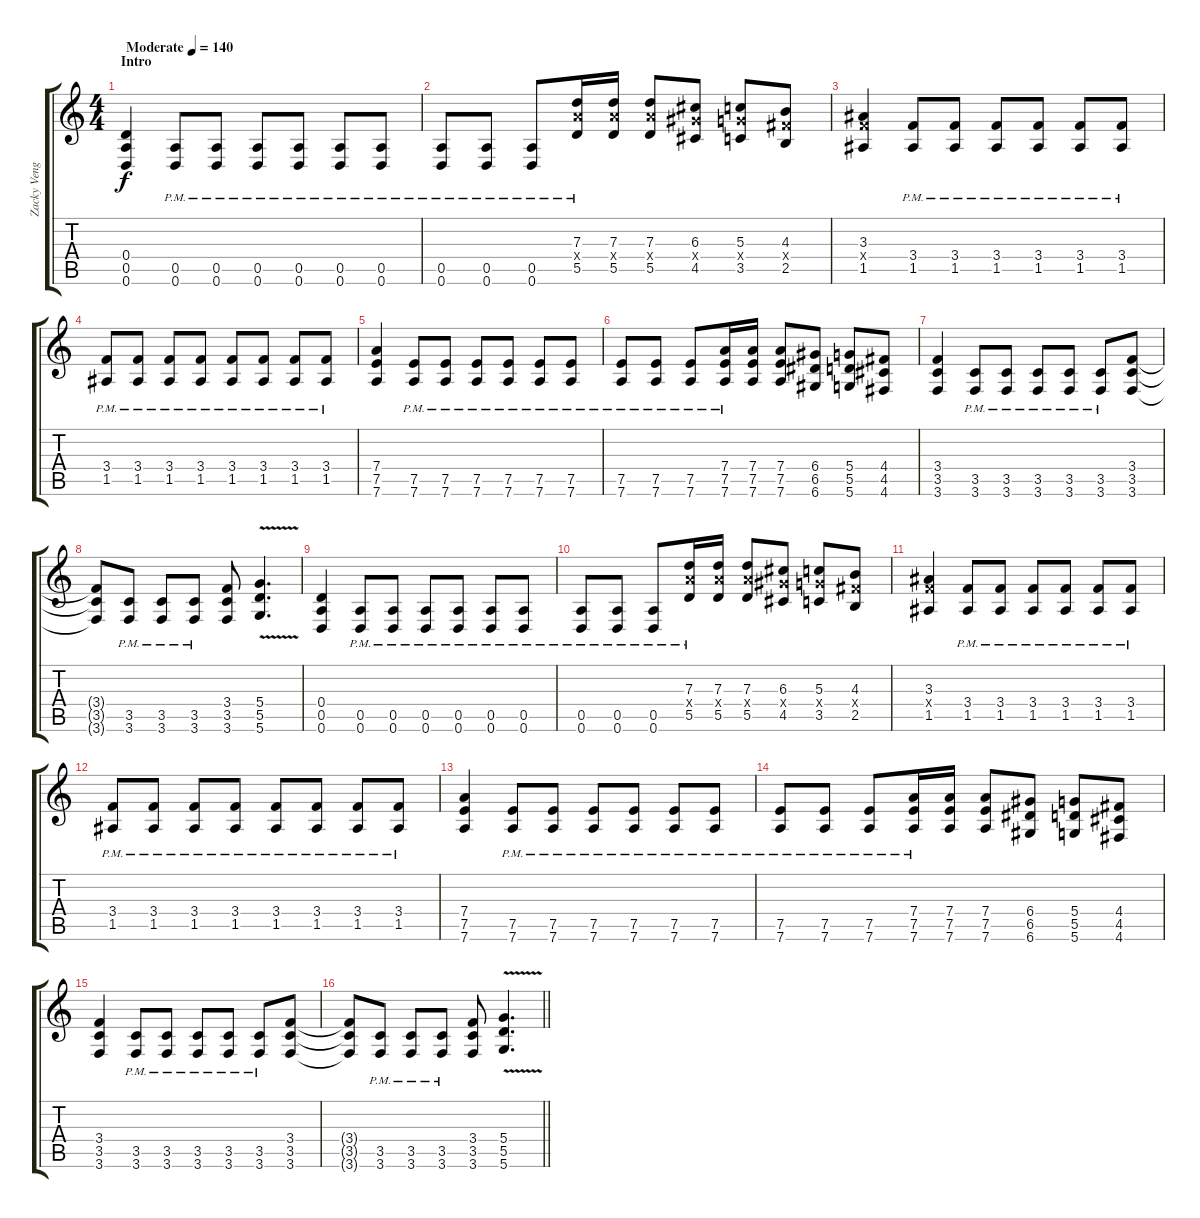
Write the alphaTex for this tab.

\track ("Zacky Vengeance" "Zacky Veng") {instrument distortionguitar}
\staff {score tabs}
\tuning (E4 B3 G3 D3 A2 D2) {hide}
\ts (4 4)
\section ("" "Intro")
\tempo (140 "Moderate")
\clef g2
\ks c
(0.4 0.5 0.6).4{dy f instrument distortionguitar} (0.5{pm} 0.6{pm}).8 (0.5{pm} 0.6{pm}).8 (0.5{pm} 0.6{pm}).8 (0.5{pm} 0.6{pm}).8 (0.5{pm} 0.6{pm}).8 (0.5{pm} 0.6{pm}).8 |
(0.5{pm} 0.6{pm}).8 (0.5{pm} 0.6{pm}).8 (0.5{pm} 0.6{pm}).8 (7.3{pm} 7.4{pm x} 5.5{pm}).16 (7.3 7.4{x} 5.5).16 (7.3 7.4{x} 5.5).8 (6.3 6.4{x} 4.5).8 (5.3 5.4{x} 3.5).8 (4.3 4.4{x} 2.5).8 |
(3.3 3.4{x} 1.5).4 (3.4{pm} 1.5{pm}).8 (3.4{pm} 1.5{pm}).8 (3.4{pm} 1.5{pm}).8 (3.4{pm} 1.5{pm}).8 (3.4{pm} 1.5{pm}).8 (3.4{pm} 1.5{pm}).8 |
(3.4{pm} 1.5{pm}).8 (3.4{pm} 1.5{pm}).8 (3.4{pm} 1.5{pm}).8 (3.4{pm} 1.5{pm}).8 (3.4{pm} 1.5{pm}).8 (3.4{pm} 1.5{pm}).8 (3.4{pm} 1.5{pm}).8 (3.4{pm} 1.5{pm}).8 |
(7.4 7.5 7.6).4 (7.5{pm} 7.6{pm}).8 (7.5{pm} 7.6{pm}).8 (7.5{pm} 7.6{pm}).8 (7.5{pm} 7.6{pm}).8 (7.5{pm} 7.6{pm}).8 (7.5{pm} 7.6{pm}).8 |
(7.5{pm} 7.6{pm}).8 (7.5{pm} 7.6{pm}).8 (7.5{pm} 7.6{pm}).8 (7.4{pm} 7.5{pm} 7.6{pm}).16 (7.4 7.5 7.6).16 (7.4 7.5 7.6).8 (6.4 6.5 6.6).8 (5.4 5.5 5.6).8 (4.4 4.5 4.6).8 |
(3.4 3.5 3.6).4 (3.5{pm} 3.6{pm}).8 (3.5{pm} 3.6{pm}).8 (3.5{pm} 3.6{pm}).8 (3.5{pm} 3.6{pm}).8 (3.5{pm} 3.6{pm}).8 (3.4 3.5 3.6).8 |
(3.4{t} 3.5{t} 3.6{t}).8 (3.5{pm} 3.6{pm}).8 (3.5{pm} 3.6{pm}).8 (3.5{pm} 3.6{pm}).8 (3.4 3.5 3.6).8 (5.4{v} 5.5{v} 5.6{v}).4{d} |
(0.4 0.5 0.6).4 (0.5{pm} 0.6{pm}).8 (0.5{pm} 0.6{pm}).8 (0.5{pm} 0.6{pm}).8 (0.5{pm} 0.6{pm}).8 (0.5{pm} 0.6{pm}).8 (0.5{pm} 0.6{pm}).8 |
(0.5{pm} 0.6{pm}).8 (0.5{pm} 0.6{pm}).8 (0.5{pm} 0.6{pm}).8 (7.3{pm} 7.4{pm x} 5.5{pm}).16 (7.3 7.4{x} 5.5).16 (7.3 7.4{x} 5.5).8 (6.3 6.4{x} 4.5).8 (5.3 5.4{x} 3.5).8 (4.3 4.4{x} 2.5).8 |
(3.3 3.4{x} 1.5).4 (3.4{pm} 1.5{pm}).8 (3.4{pm} 1.5{pm}).8 (3.4{pm} 1.5{pm}).8 (3.4{pm} 1.5{pm}).8 (3.4{pm} 1.5{pm}).8 (3.4{pm} 1.5{pm}).8 |
(3.4{pm} 1.5{pm}).8 (3.4{pm} 1.5{pm}).8 (3.4{pm} 1.5{pm}).8 (3.4{pm} 1.5{pm}).8 (3.4{pm} 1.5{pm}).8 (3.4{pm} 1.5{pm}).8 (3.4{pm} 1.5{pm}).8 (3.4{pm} 1.5{pm}).8 |
(7.4 7.5 7.6).4 (7.5{pm} 7.6{pm}).8 (7.5{pm} 7.6{pm}).8 (7.5{pm} 7.6{pm}).8 (7.5{pm} 7.6{pm}).8 (7.5{pm} 7.6{pm}).8 (7.5{pm} 7.6{pm}).8 |
(7.5{pm} 7.6{pm}).8 (7.5{pm} 7.6{pm}).8 (7.5{pm} 7.6{pm}).8 (7.4{pm} 7.5{pm} 7.6{pm}).16 (7.4 7.5 7.6).16 (7.4 7.5 7.6).8 (6.4 6.5 6.6).8 (5.4 5.5 5.6).8 (4.4 4.5 4.6).8 |
(3.4 3.5 3.6).4 (3.5{pm} 3.6{pm}).8 (3.5{pm} 3.6{pm}).8 (3.5{pm} 3.6{pm}).8 (3.5{pm} 3.6{pm}).8 (3.5{pm} 3.6{pm}).8 (3.4 3.5 3.6).8 |
\barLineRight lightlight
(3.4{t} 3.5{t} 3.6{t}).8 (3.5{pm} 3.6{pm}).8 (3.5{pm} 3.6{pm}).8 (3.5{pm} 3.6{pm}).8 (3.4 3.5 3.6).8 (5.4{v} 5.5{v} 5.6{v}).4{d}
